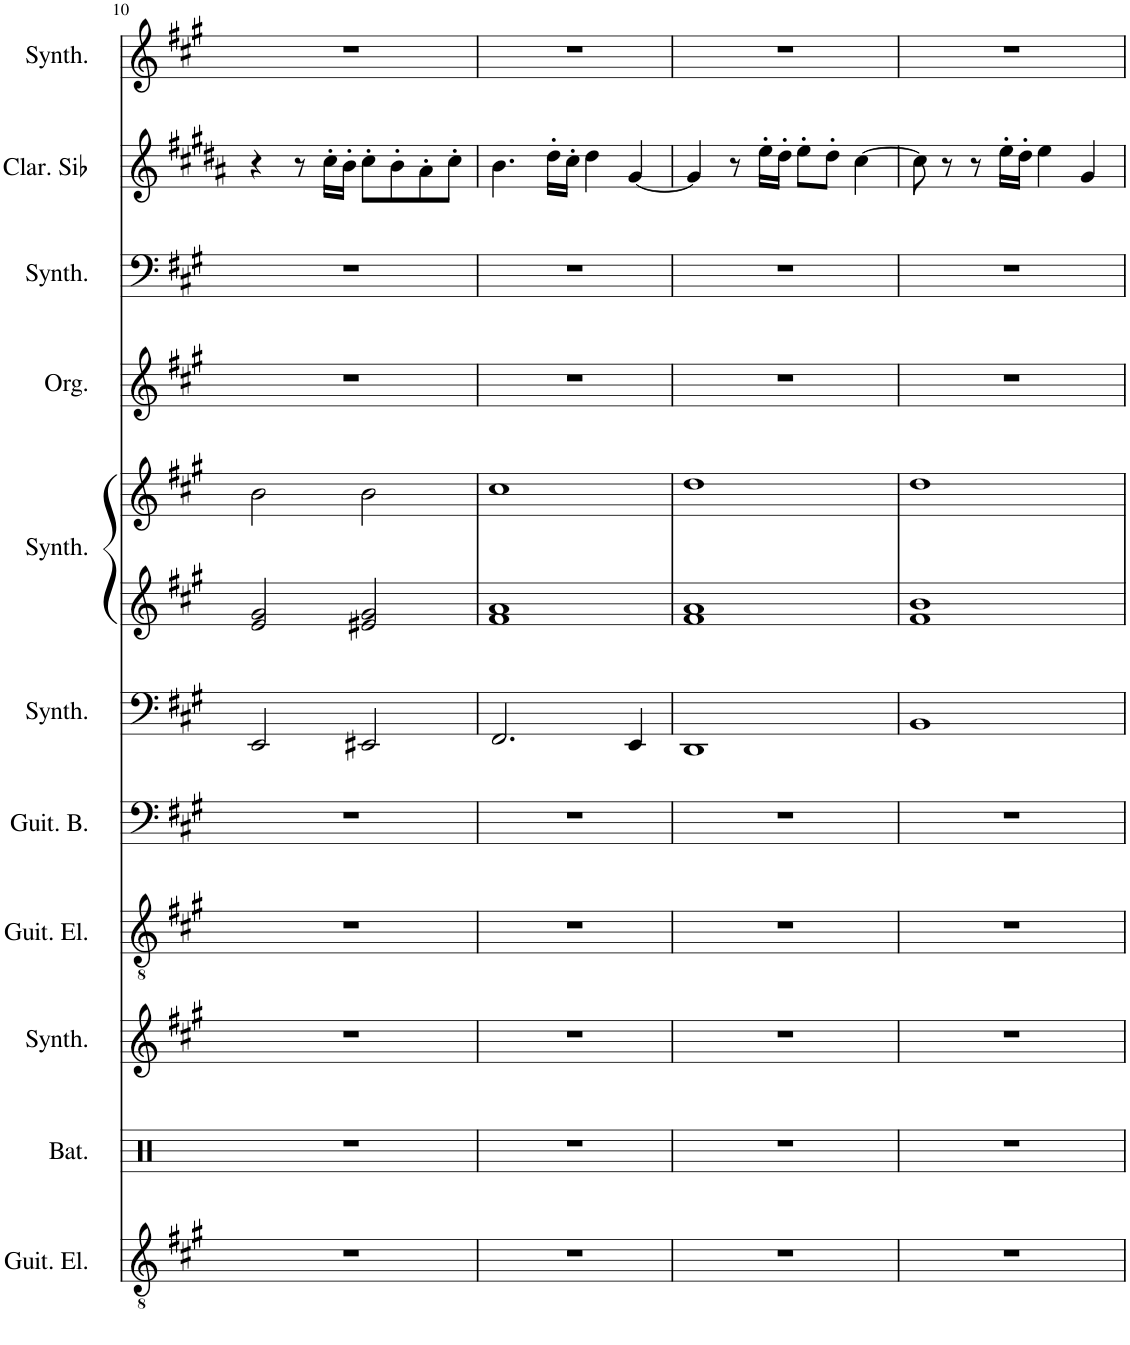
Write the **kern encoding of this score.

**kern	**kern	**kern	**kern	**kern	**kern	**kern	**kern	**kern	**kern	**kern	**kern
*part11	*part10	*part9	*part8	*part7	*part6	*part5	*part5	*part4	*part3	*part2	*part1
*staff12	*staff11	*staff10	*staff9	*staff8	*staff7	*staff6	*staff5	*staff4	*staff3	*staff2	*staff1
*I"Guitare électrique, Distortion Guitar	*I"Batterie, Drums	*I"Synthétiseur Pad, Pad 5 (bowed)	*I"Guitare électrique, Overdriven Guitar	*I"Guitare Basse, Electric Bass (pick)	*I"Synthétiseur Pad, Pad 3 (polysynth)	*I"Synthétiseur d'instruments à cordes, Synth Strings 1	*	*I"Orgue, Church Organ	*I"Synthétiseur de cuivres, Synth Brass 1	*I"Clarinette en Sib	*I"Synthétiseur de dents de scie, Lead 2 (sawtooth)
*I'Guit. El.	*I'Bat.	*I'Synth.	*I'Guit. El.	*I'Guit. B.	*I'Synth.	*I'Synth.	*	*I'Org.	*I'Synth.	*I'Clar. Sib	*I'Synth.
!!LO:PB:g=z
*clefGv2	*clefX	*clefG2	*clefGv2	*clefF4	*clefF4	*clefG2	*clefG2	*clefG2	*clefF4	*clefG2	*clefG2
*	*	*	*	*Trd7c12	*	*	*	*	*	*Trd1c2	*
*k[f#c#g#]	*k[]	*k[f#c#g#]	*k[f#c#g#]	*k[f#c#g#]	*k[f#c#g#]	*k[f#c#g#]	*k[f#c#g#]	*k[f#c#g#]	*k[f#c#g#]	*k[f#c#g#d#a#]	*k[f#c#g#]
*M4/4	*M4/4	*M4/4	*M4/4	*M4/4	*M4/4	*M4/4	*M4/4	*M4/4	*M4/4	*M4/4	*M4/4
=10	=10	=10	=10	=10	=10	=10	=10	=10	=10	=10	=10
1r	1r	1r	1r	1r	2EE/	2e/ 2g#/	2b\	1r	1r	4r	1r
.	.	.	.	.	.	.	.	.	.	8r	.
.	.	.	.	.	.	.	.	.	.	16cc#'\LL	.
.	.	.	.	.	.	.	.	.	.	16b'\JJ	.
.	.	.	.	.	2EE#X/	2e#X/ 2g#/	2b\	.	.	8cc#'\L	.
.	.	.	.	.	.	.	.	.	.	8b'\	.
.	.	.	.	.	.	.	.	.	.	8a#'\	.
.	.	.	.	.	.	.	.	.	.	8cc#'\J	.
=11	=11	=11	=11	=11	=11	=11	=11	=11	=11	=11	=11
1r	1r	1r	1r	1r	2.FF#/	1f# 1a	1cc#	1r	1r	4.b\	1r
.	.	.	.	.	.	.	.	.	.	16dd#'\LL	.
.	.	.	.	.	.	.	.	.	.	16cc#'\JJ	.
.	.	.	.	.	.	.	.	.	.	4dd#\	.
.	.	.	.	.	4EE/	.	.	.	.	[4g#/	.
=12	=12	=12	=12	=12	=12	=12	=12	=12	=12	=12	=12
1r	1r	1r	1r	1r	1DD	1f# 1a	1dd	1r	1r	4g#/]	1r
.	.	.	.	.	.	.	.	.	.	8r	.
.	.	.	.	.	.	.	.	.	.	16ee'\LL	.
.	.	.	.	.	.	.	.	.	.	16dd#'\JJ	.
.	.	.	.	.	.	.	.	.	.	8ee'\L	.
.	.	.	.	.	.	.	.	.	.	8dd#'\J	.
.	.	.	.	.	.	.	.	.	.	[4cc#\	.
=13	=13	=13	=13	=13	=13	=13	=13	=13	=13	=13	=13
1r	1r	1r	1r	1r	1BB	1f# 1b	1dd	1r	1r	8cc#\]	1r
.	.	.	.	.	.	.	.	.	.	8r	.
.	.	.	.	.	.	.	.	.	.	8r	.
.	.	.	.	.	.	.	.	.	.	16ee'\LL	.
.	.	.	.	.	.	.	.	.	.	16dd#'\JJ	.
.	.	.	.	.	.	.	.	.	.	4ee\	.
.	.	.	.	.	.	.	.	.	.	4g#/	.
=	=	=	=	=	=	=	=	=	=	=	=
*-	*-	*-	*-	*-	*-	*-	*-	*-	*-	*-	*-
